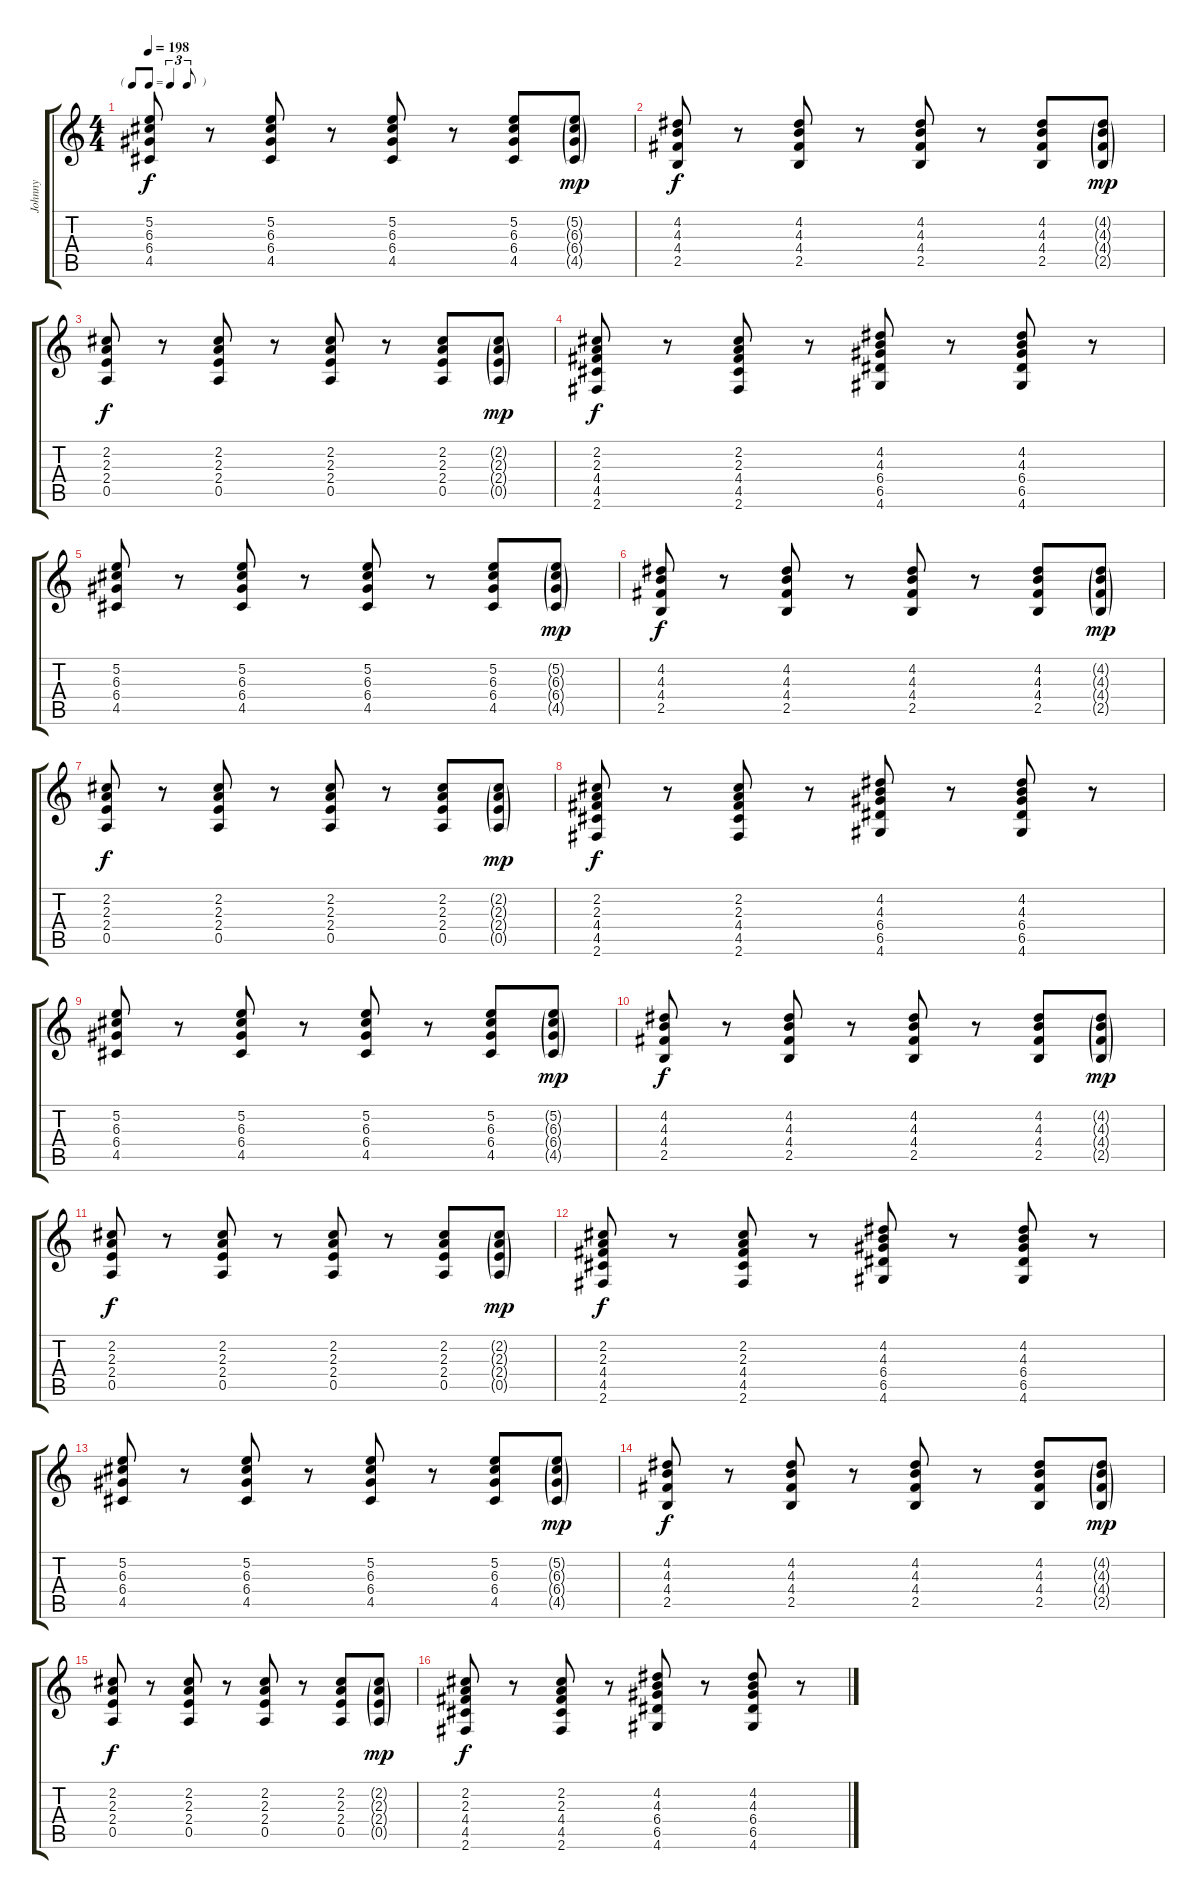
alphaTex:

\track ("Johnny" "Johnny") {instrument electricguitarclean}
\staff {score tabs}
\tuning (E4 B3 G3 D3 A2 E2) {hide}
\ts (4 4)
\tf triplet8th
\tempo 198
\clef g2
\ks c
(5.2 6.3 6.4 4.5).8{dy f} r.8 (5.2 6.3 6.4 4.5).8 r.8 (5.2 6.3 6.4 4.5).8 r.8 (5.2 6.3 6.4 4.5).8 (5.2{g} 6.3{g} 6.4{g} 4.5{g}).8{dy mp} |
(4.2 4.3 4.4 2.5).8{dy f} r.8 (4.2 4.3 4.4 2.5).8 r.8 (4.2 4.3 4.4 2.5).8 r.8 (4.2 4.3 4.4 2.5).8 (4.2{g} 4.3{g} 4.4{g} 2.5{g}).8{dy mp} |
(2.2 2.3 2.4 0.5).8{dy f} r.8 (2.2 2.3 2.4 0.5).8 r.8 (2.2 2.3 2.4 0.5).8 r.8 (2.2 2.3 2.4 0.5).8 (2.2{g} 2.3{g} 2.4{g} 0.5{g}).8{dy mp} |
(2.2 2.3 4.4 4.5 2.6).8{dy f} r.8 (2.2 2.3 4.4 4.5 2.6).8 r.8 (4.2 4.3 6.4 6.5 4.6).8 r.8 (4.2 4.3 6.4 6.5 4.6).8 r.8 |
(5.2 6.3 6.4 4.5).8 r.8 (5.2 6.3 6.4 4.5).8 r.8 (5.2 6.3 6.4 4.5).8 r.8 (5.2 6.3 6.4 4.5).8 (5.2{g} 6.3{g} 6.4{g} 4.5{g}).8{dy mp} |
(4.2 4.3 4.4 2.5).8{dy f} r.8 (4.2 4.3 4.4 2.5).8 r.8 (4.2 4.3 4.4 2.5).8 r.8 (4.2 4.3 4.4 2.5).8 (4.2{g} 4.3{g} 4.4{g} 2.5{g}).8{dy mp} |
(2.2 2.3 2.4 0.5).8{dy f} r.8 (2.2 2.3 2.4 0.5).8 r.8 (2.2 2.3 2.4 0.5).8 r.8 (2.2 2.3 2.4 0.5).8 (2.2{g} 2.3{g} 2.4{g} 0.5{g}).8{dy mp} |
(2.2 2.3 4.4 4.5 2.6).8{dy f} r.8 (2.2 2.3 4.4 4.5 2.6).8 r.8 (4.2 4.3 6.4 6.5 4.6).8 r.8 (4.2 4.3 6.4 6.5 4.6).8 r.8 |
(5.2 6.3 6.4 4.5).8 r.8 (5.2 6.3 6.4 4.5).8 r.8 (5.2 6.3 6.4 4.5).8 r.8 (5.2 6.3 6.4 4.5).8 (5.2{g} 6.3{g} 6.4{g} 4.5{g}).8{dy mp} |
(4.2 4.3 4.4 2.5).8{dy f} r.8 (4.2 4.3 4.4 2.5).8 r.8 (4.2 4.3 4.4 2.5).8 r.8 (4.2 4.3 4.4 2.5).8 (4.2{g} 4.3{g} 4.4{g} 2.5{g}).8{dy mp} |
(2.2 2.3 2.4 0.5).8{dy f} r.8 (2.2 2.3 2.4 0.5).8 r.8 (2.2 2.3 2.4 0.5).8 r.8 (2.2 2.3 2.4 0.5).8 (2.2{g} 2.3{g} 2.4{g} 0.5{g}).8{dy mp} |
(2.2 2.3 4.4 4.5 2.6).8{dy f} r.8 (2.2 2.3 4.4 4.5 2.6).8 r.8 (4.2 4.3 6.4 6.5 4.6).8 r.8 (4.2 4.3 6.4 6.5 4.6).8 r.8 |
(5.2 6.3 6.4 4.5).8 r.8 (5.2 6.3 6.4 4.5).8 r.8 (5.2 6.3 6.4 4.5).8 r.8 (5.2 6.3 6.4 4.5).8 (5.2{g} 6.3{g} 6.4{g} 4.5{g}).8{dy mp} |
(4.2 4.3 4.4 2.5).8{dy f} r.8 (4.2 4.3 4.4 2.5).8 r.8 (4.2 4.3 4.4 2.5).8 r.8 (4.2 4.3 4.4 2.5).8 (4.2{g} 4.3{g} 4.4{g} 2.5{g}).8{dy mp} |
(2.2 2.3 2.4 0.5).8{dy f} r.8 (2.2 2.3 2.4 0.5).8 r.8 (2.2 2.3 2.4 0.5).8 r.8 (2.2 2.3 2.4 0.5).8 (2.2{g} 2.3{g} 2.4{g} 0.5{g}).8{dy mp} |
(2.2 2.3 4.4 4.5 2.6).8{dy f} r.8 (2.2 2.3 4.4 4.5 2.6).8 r.8 (4.2 4.3 6.4 6.5 4.6).8 r.8 (4.2 4.3 6.4 6.5 4.6).8 r.8
